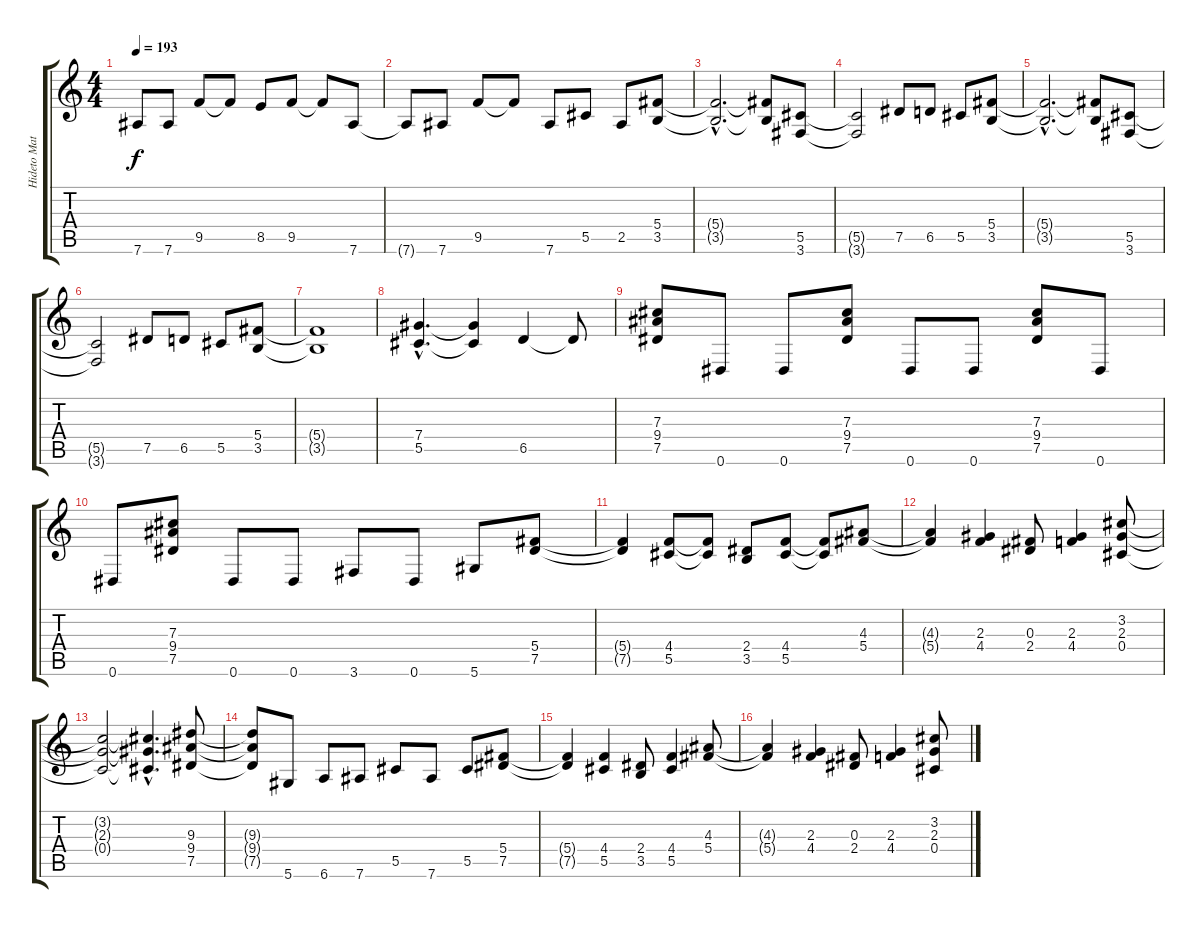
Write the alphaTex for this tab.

\track ("Hideto Matsumoto (Hide)" "Hideto Mat") {instrument distortionguitar}
\staff {score tabs}
\tuning (Eb4 Bb3 Gb3 Db3 Ab2 Eb2) {hide}
\ts (4 4)
\tempo 193
\clef g2
\ks c
7.6{t}.8{dy f} 7.6.8 9.5.8 9.5{t}.8 8.5.8 9.5.8 9.5{t}.8 7.6.8 |
7.6{t}.8 7.6.8 9.5.8 9.5{t}.8 7.6.8 5.5.8 2.5.8 (5.4 3.5).8 |
(5.4{hac t} 3.5{hac t}).2{d} (5.4{t} 3.5{t}).8 (5.5 3.6).8 |
(5.5{t} 3.6{t}).2 7.5.8 6.5.8 5.5.8 (5.4 3.5).8 |
(5.4{hac t} 3.5{hac t}).2{d} (5.4{t} 3.5{t}).8 (5.5 3.6).8 |
(5.5{t} 3.6{t}).2 7.5.8 6.5.8 5.5.8 (5.4 3.5).8 |
(5.4{t} 3.5{t}).1 |
(7.4{hac} 5.5{hac}).4{d} (7.4{t} 5.5{t}).4 6.5.4 6.5{t}.8 |
(7.3 9.4 7.5).8 0.6.8 0.6.8 (7.3 9.4 7.5).8 0.6.8 0.6.8 (7.3 9.4 7.5).8 0.6.8 |
0.6.8 (7.3 9.4 7.5).8 0.6.8 0.6.8 3.6.8 0.6.8 5.6.8 (5.4 7.5).8 |
(5.4{t} 7.5{t}).4 (4.4 5.5).8 (4.4{t} 5.5{t}).8 (2.4 3.5).8 (4.4 5.5).8 (4.4{t} 5.5{t}).8 (4.3 5.4).8 |
(4.3{t} 5.4{t}).4 (2.3 4.4).4 (0.3 2.4).8 (2.3 4.4).4 (3.2 2.3 0.4).8 |
(3.2{t} 2.3{t} 0.4{t}).2 (3.2{hac t} 2.3{hac t} 0.4{hac t}).4{d} (9.3 9.4 7.5).8 |
(9.3{t} 9.4{t} 7.5{t}).8 5.6.8 6.6.8 7.6.8 5.5.8 7.6.8 5.5.8 (5.4 7.5).8 |
(5.4{t} 7.5{t}).4 (4.4 5.5).4 (2.4 3.5).8 (4.4 5.5).4 (4.3 5.4).8 |
(4.3{t} 5.4{t}).4 (2.3 4.4).4 (0.3 2.4).8 (2.3 4.4).4 (3.2 2.3 0.4).8
